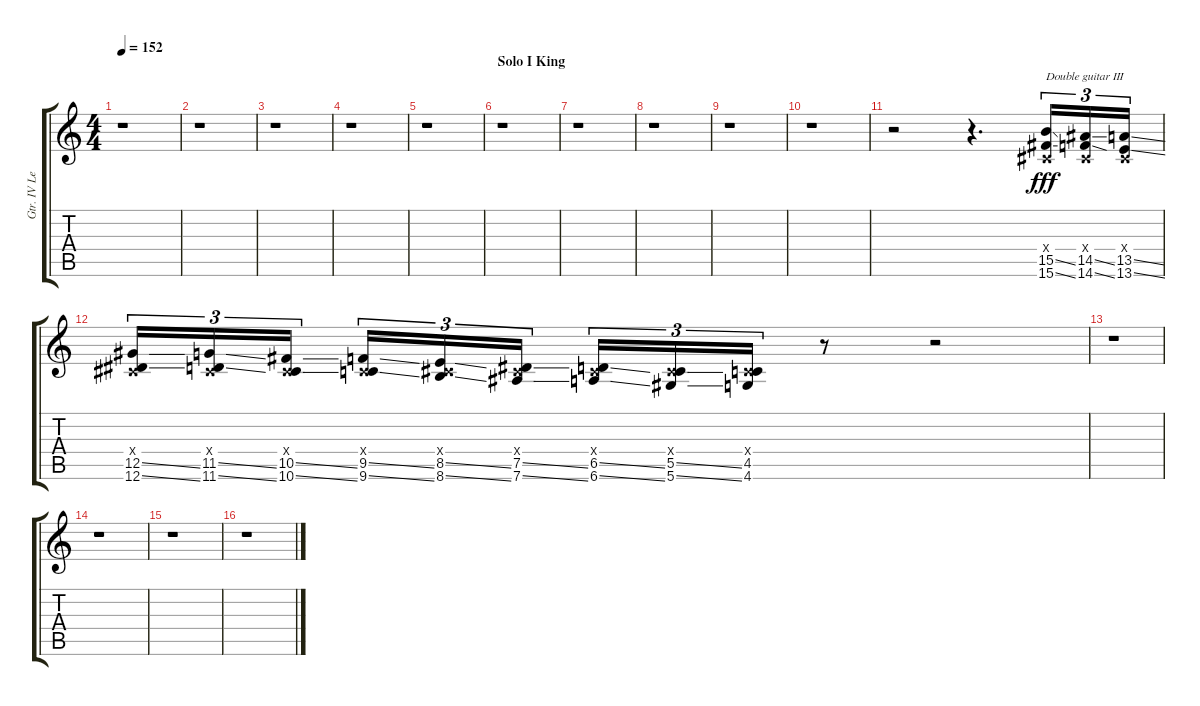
\track ("Gtr. IV Lead" "Gtr. IV Le") {instrument overdrivenguitar}
\staff {score tabs}
\tuning (Eb4 Bb3 Gb3 Db3 Ab2 Eb2) {hide}
\ts (4 4)
\tempo 152
\clef g2
\ks c
r.1{dy f} |
r.1 |
r.1 |
r.1 |
r.1 |
\section ("" "Solo I King")
r.1 |
r.1 |
r.1 |
r.1 |
r.1 |
r.2 r.4{d} (0.4{x} 15.5{ss} 15.6{ss}).16{tu (3 2) txt "Double guitar III" dy fff instrument guitarfretnoise} (0.4{x} 14.5{ss} 14.6{ss}).16{tu (3 2)} (0.4{x} 13.5{ss} 13.6{ss}).16{tu (3 2)} |
(0.4{x} 12.5{ss} 12.6{ss}).16{tu (3 2)} (0.4{x} 11.5{ss} 11.6{ss}).16{tu (3 2)} (0.4{x} 10.5{ss} 10.6{ss}).16{tu (3 2)} (0.4{x} 9.5{ss} 9.6{ss}).16{tu (3 2)} (0.4{x} 8.5{ss} 8.6{ss}).16{tu (3 2)} (0.4{x} 7.5{ss} 7.6{ss}).16{tu (3 2)} (0.4{x} 6.5{ss} 6.6{ss}).16{tu (3 2)} (0.4{x} 5.5{ss} 5.6{ss}).16{tu (3 2)} (0.4{x} 4.5 4.6).16{tu (3 2)} r.8 r.2 |
r.1{instrument overdrivenguitar} |
r.1 |
r.1 |
r.1
